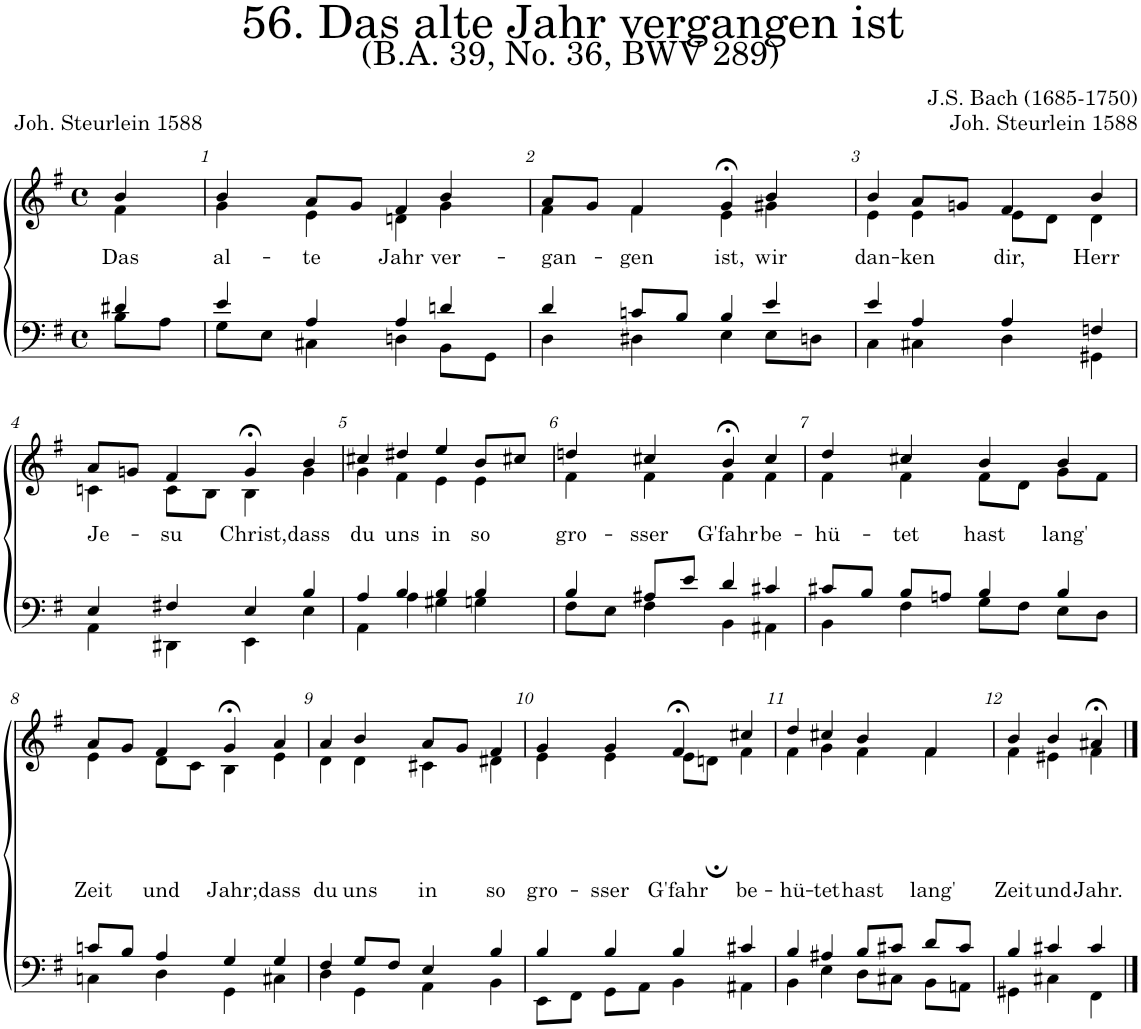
**kern	**kern	**text
*part2	*part1	*part1
*staff2	*staff1	*staff1
*I"Tenor/Bass	*I"Soprano/Alto	*
*clefF4	*clefG2	*
*k[f#]	*k[f#]	*
*M4/4	*M4/4	*
*met(c)	*met(c)	*
=	=	=
*^	*	*
!	!	!	!LO:LY:b
*	*	*^	*
4d#X/	8B\L	4b/	4f#\	Das
.	8A\J	.	.	.
=1	=1	=1	=1	=1
!	!	!	!	!LO:LY:b
4e/	8G\L	4b;</	4g\	al-
.	8E\J	.	.	.
!	!	!	!	!LO:LY:b
4A/	4C#X\	8a/L	4e\	-te
.	.	8g/J	.	.
!	!	!	!	!LO:LY:b
4A/	4Dn\	4f#;</	4dn\	Jahr
!	!	!	!	!LO:LY:b
4dn/	8BB\L	4b/	4g\	ver-
.	8GG\J	.	.	.
=2	=2	=2	=2	=2
!	!	!	!	!LO:LY:b
4d/	4D\	8a;</L	4f#\	-gan-
.	.	8g/J	.	.
!	!	!	!	!LO:LY:b
8cn/L	4D#X\	4f#/	4f#\	-gen
8B/J	.	.	.	.
!	!	!	!	!LO:LY:b
4B/	4E\	4g;<,/	4e\	ist,
!	!	!	!	!LO:LY:b
4e/	8E\L	4b/	4g#X\	wir
.	8Dn\J	.	.	.
=3	=3	=3	=3	=3
!	!	!	!	!LO:LY:b
4e/	4C\	4b;</	4e\	dan-
!	!	!	!	!LO:LY:b
4A/	4C#X\	8a/L	4e\	-ken
.	.	8gn/J	.	.
!	!	!	!	!LO:LY:b
4A/	4D\	4f#/	8e\L	dir,
.	.	.	8d\J	.
!	!	!	!	!LO:LY:b
4Fn/	4GG#X\	4b/	4d\	Herr
!!LO:LB:g=z	!!
=4	=4	=4	=4	=4
!	!	!	!	!LO:LY:b
4E/	4AA\	8a;</L	4cn\	Je-
.	.	8gn/J	.	.
!	!	!	!	!LO:LY:b
4F#X/	4DD#X\	4f#/	8c\L	-su
.	.	.	8B\J	.
!	!	!	!	!LO:LY:b
4E/	4EE\	4g;<,/	4B\	Christ,
!	!	!	!	!LO:LY:b
4B/	4E\	4b/	4g\	dass
=5	=5	=5	=5	=5
!	!	!	!	!LO:LY:b
4A/	4AA\	4cc#X/	4g\	du
!	!	!	!	!LO:LY:b
4B/	4A\	4dd#X/	4f#\	uns
!	!	!	!	!LO:LY:b
4B/	4G#X\	4ee/	4e\	in
!	!	!	!	!LO:LY:b
4B/	4Gn\	8b/L	4e\	so
.	.	8cc#X/J	.	.
=6	=6	=6	=6	=6
!	!	!	!	!LO:LY:b
4B/	8F#\L	4ddn;</	4f#\	gro-
.	8E\J	.	.	.
!	!	!	!	!LO:LY:b
8A#X/L	4F#\	4cc#X/	4f#\	sser
8e/J	.	.	.	.
!	!	!	!	!LO:LY:b
4d/	4BB\	4b;<,/	4f#\	G'fahr
!	!	!	!	!LO:LY:b
4c#X/	4AA#X\	4cc#/	4f#\	be-
=7	=7	=7	=7	=7
!	!	!	!	!LO:LY:b
8c#X/L	4BB\	4dd;</	4f#\	-hü-
8B/J	.	.	.	.
!	!	!	!	!LO:LY:b
8B/L	4F#\	4cc#X/	4f#\	-tet
8An/J	.	.	.	.
!	!	!	!	!LO:LY:b
4B/	8G\L	4b/	8f#\L	hast
.	8F#\J	.	8d\J	.
!	!	!	!	!LO:LY:b
4B/	8E\L	4b/	8g\L	lang'
.	8D\J	.	8f#\J	.
!!LO:LB:g=z	!!
=8	=8	=8	=8	=8
!	!	!	!	!LO:LY:b
8cn/L	4Cn\	8a;</L	4e\	Zeit
8B/J	.	8g/J	.	.
!	!	!	!	!LO:LY:b
4A/	4D\	4f#/	8d\L	und
.	.	.	8c\J	.
!	!	!	!	!LO:LY:b
4G/	4GG\	4g;<,/	4B\	Jahr;
!	!	!	!	!LO:LY:b
4G/	4C#X\	4a/	4e\	dass
=9	=9	=9	=9	=9
!	!	!	!	!LO:LY:b
4F#/	4D\	4a;</	4d\	du
!	!	!	!	!LO:LY:b
8G/L	4GG\	4b/	4d\	uns
8F#/J	.	.	.	.
!	!	!	!	!LO:LY:b
4E/	4AA\	8a/L	4c#X\	in
.	.	8g/J	.	.
!	!	!	!	!LO:LY:b
4B/	4BB\	4f#/	4d#X\	so
=10	=10	=10	=10	=10
!	!	!	!	!LO:LY:b
4B/	8EE\L	4g/	4e\	gro-
.	8FF#\J	.	.	.
!	!	!	!	!LO:LY:b
4B/	8GG\L	4g/	4e\	-sser
.	8AA\J	.	.	.
!	!	!	!	!LO:LY:b
4B/	4BB\	4f#;<,/	8e\L	G'fahr
.	.	.	8dn;\J	.
!	!	!	!	!LO:LY:b
4c#X/	4AA#X\	4cc#X/	4f#\	be-
=11	=11	=11	=11	=11
!	!	!	!	!LO:LY:b
4B/	4BB\	4dd/	4f#\	-hü-
!	!	!	!	!LO:LY:b
4A#X/	4E\	4cc#X/	4g\	-tet
!	!	!	!	!LO:LY:b
8B/L	8D\L	4b/	4f#\	hast
8c#X/J	8C#X\J	.	.	.
!	!	!	!	!LO:LY:b
8d/L	8BB\L	4f#/	4f#\	lang'
8c#/J	8AAn\J	.	.	.
=12	=12	=12	=12	=12
!	!	!	!	!LO:LY:b
4B/	4GG#X\	4b;</	4f#\	Zeit
!	!	!	!	!LO:LY:b
4c#X/	4C#X\	4b/	4e#X\	und
!	!	!	!	!LO:LY:b
4c#/	4FF#\	4a#X;</	4f#\	Jahr.
*v	*v	*	*	*
*	*v	*v	*
==	==	==
*-	*-	*-
